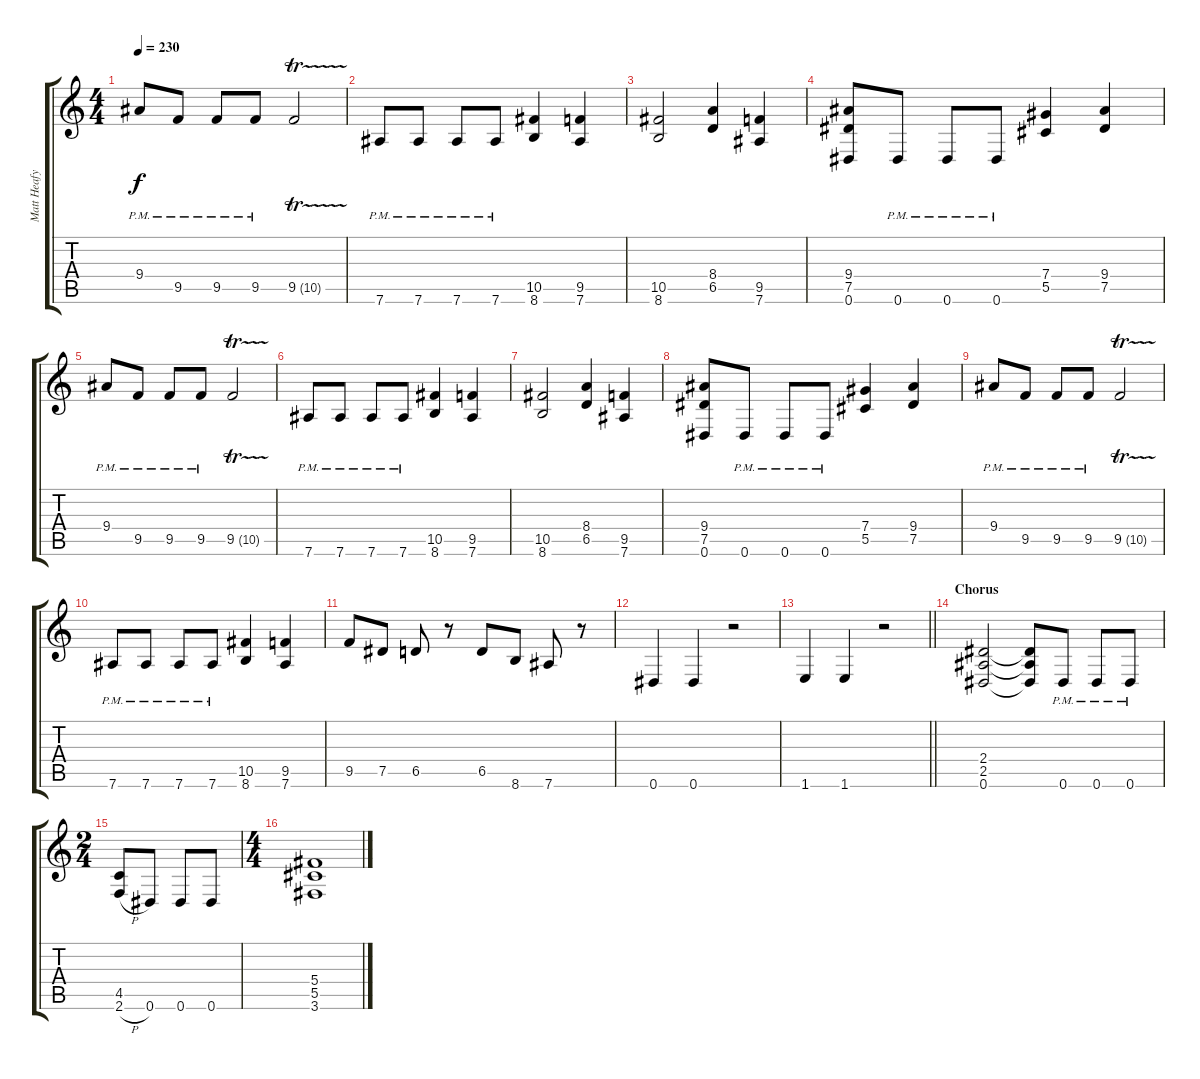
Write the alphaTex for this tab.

\track ("Matt Heafy (Rhythm Guitar)" "Matt Heafy") {instrument overdrivenguitar}
\staff {score tabs}
\tuning (Eb4 Bb3 Gb3 Db3 Ab2 Eb2) {hide}
\ts (4 4)
\tempo 230
\clef g2
\ks c
9.4{pm}.8{dy f} 9.5{pm}.8 9.5{pm}.8 9.5{pm}.8 9.5{tr (10 16)}.2 |
7.6{pm}.8 7.6{pm}.8 7.6{pm}.8 7.6{pm}.8 (10.5 8.6).4 (9.5 7.6).4 |
(10.5 8.6).2 (8.4 6.5).4 (9.5 7.6).4 |
(9.4 7.5 0.6).8 0.6{pm}.8 0.6{pm}.8 0.6{pm}.8 (7.4 5.5).4 (9.4 7.5).4 |
9.4{pm}.8 9.5{pm}.8 9.5{pm}.8 9.5{pm}.8 9.5{tr (10 16)}.2 |
7.6{pm}.8 7.6{pm}.8 7.6{pm}.8 7.6{pm}.8 (10.5 8.6).4 (9.5 7.6).4 |
(10.5 8.6).2 (8.4 6.5).4 (9.5 7.6).4 |
(9.4 7.5 0.6).8 0.6{pm}.8 0.6{pm}.8 0.6{pm}.8 (7.4 5.5).4 (9.4 7.5).4 |
9.4{pm}.8 9.5{pm}.8 9.5{pm}.8 9.5{pm}.8 9.5{tr (10 16)}.2 |
7.6{pm}.8 7.6{pm}.8 7.6{pm}.8 7.6{pm}.8 (10.5 8.6).4 (9.5 7.6).4 |
9.5.8 7.5.8 6.5.8 r.8 6.5.8 8.6.8 7.6.8 r.8 |
0.6.4 0.6.4 r.2 |
\barLineRight lightlight
1.6.4 1.6.4 r.2 |
\section ("" "Chorus")
(2.4 2.5 0.6).2 (2.4{t} 2.5{t} 0.6{t}).8 0.6{pm}.8 0.6{pm}.8 0.6{pm}.8 |
\ts (2 4)
(4.5 2.6{h}).8 0.6.8 0.6.8 0.6.8 |
\ts (4 4)
(5.4 5.5 3.6).1
